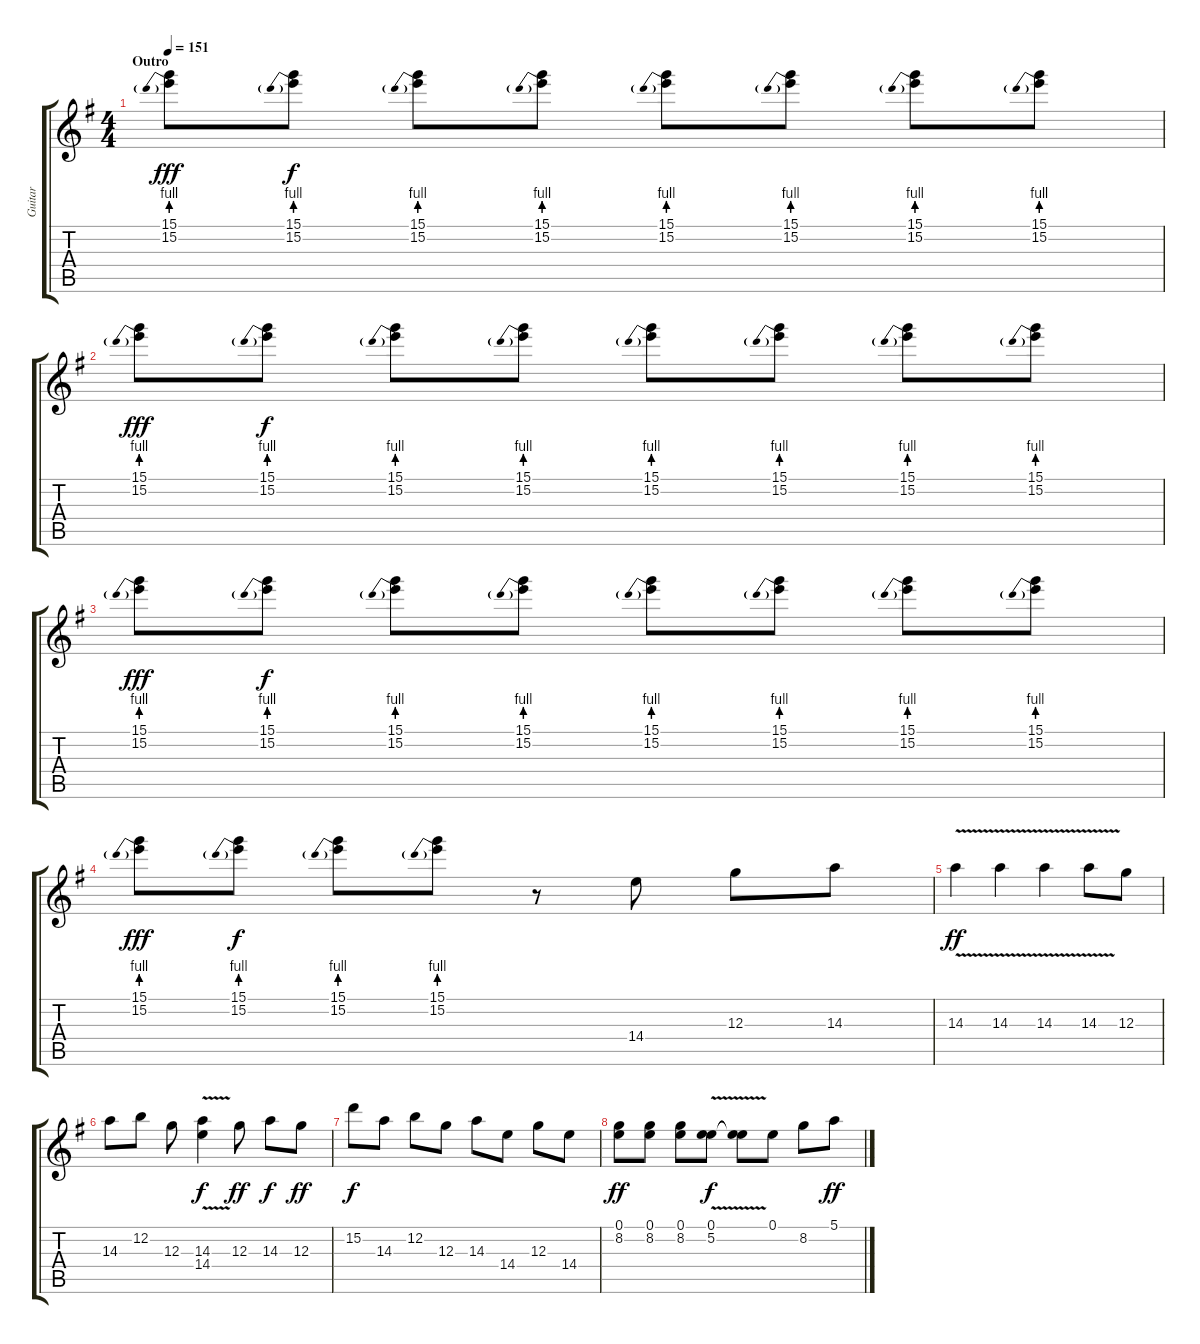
\track ("Guitar" "Guitar") {instrument distortionguitar}
\staff {score tabs}
\tuning (E4 B3 G3 D3 A2 E2) {hide}
\ts (4 4)
\section ("" "Outro")
\tempo 151
\clef g2
\ks eminor
(15.1 15.2{be (prebend 0 4 60 4)}).8{dy fff} (15.1 15.2{be (prebend 0 4 60 4)}).8{dy f} (15.1 15.2{be (prebend 0 4 60 4)}).8 (15.1 15.2{be (prebend 0 4 60 4)}).8 (15.1 15.2{be (prebend 0 4 60 4)}).8 (15.1 15.2{be (prebend 0 4 60 4)}).8 (15.1 15.2{be (prebend 0 4 60 4)}).8 (15.1 15.2{be (prebend 0 4 60 4)}).8 |
(15.1 15.2{be (prebend 0 4 60 4)}).8{dy fff} (15.1 15.2{be (prebend 0 4 60 4)}).8{dy f} (15.1 15.2{be (prebend 0 4 60 4)}).8 (15.1 15.2{be (prebend 0 4 60 4)}).8 (15.1 15.2{be (prebend 0 4 60 4)}).8 (15.1 15.2{be (prebend 0 4 60 4)}).8 (15.1 15.2{be (prebend 0 4 60 4)}).8 (15.1 15.2{be (prebend 0 4 60 4)}).8 |
(15.1 15.2{be (prebend 0 4 60 4)}).8{dy fff} (15.1 15.2{be (prebend 0 4 60 4)}).8{dy f} (15.1 15.2{be (prebend 0 4 60 4)}).8 (15.1 15.2{be (prebend 0 4 60 4)}).8 (15.1 15.2{be (prebend 0 4 60 4)}).8 (15.1 15.2{be (prebend 0 4 60 4)}).8 (15.1 15.2{be (prebend 0 4 60 4)}).8 (15.1 15.2{be (prebend 0 4 60 4)}).8 |
(15.1 15.2{be (prebend 0 4 60 4)}).8{dy fff} (15.1 15.2{be (prebend 0 4 60 4)}).8{dy f} (15.1 15.2{be (prebend 0 4 60 4)}).8 (15.1 15.2{be (prebend 0 4 60 4)}).8 r.8 14.4.8 12.3.8 14.3.8 |
14.3{v}.4{dy ff} 14.3{v}.4 14.3{v}.4 14.3{v}.8 12.3.8 |
14.3.8 12.2.8 12.3.8 (14.3{v} 14.4{v}).4{dy f} 12.3.8{dy ff} 14.3.8{dy f} 12.3.8{dy ff} |
15.2.8{dy f} 14.3.8 12.2.8 12.3.8 14.3.8 14.4.8 12.3.8 14.4.8 |
(0.1 8.2).8{dy ff} (0.1 8.2).8 (0.1 8.2).8 (0.1 5.2{v}).8{dy f} (0.1{t} 5.2{v t}).8 0.1.8 8.2.8 5.1.8{dy ff}
